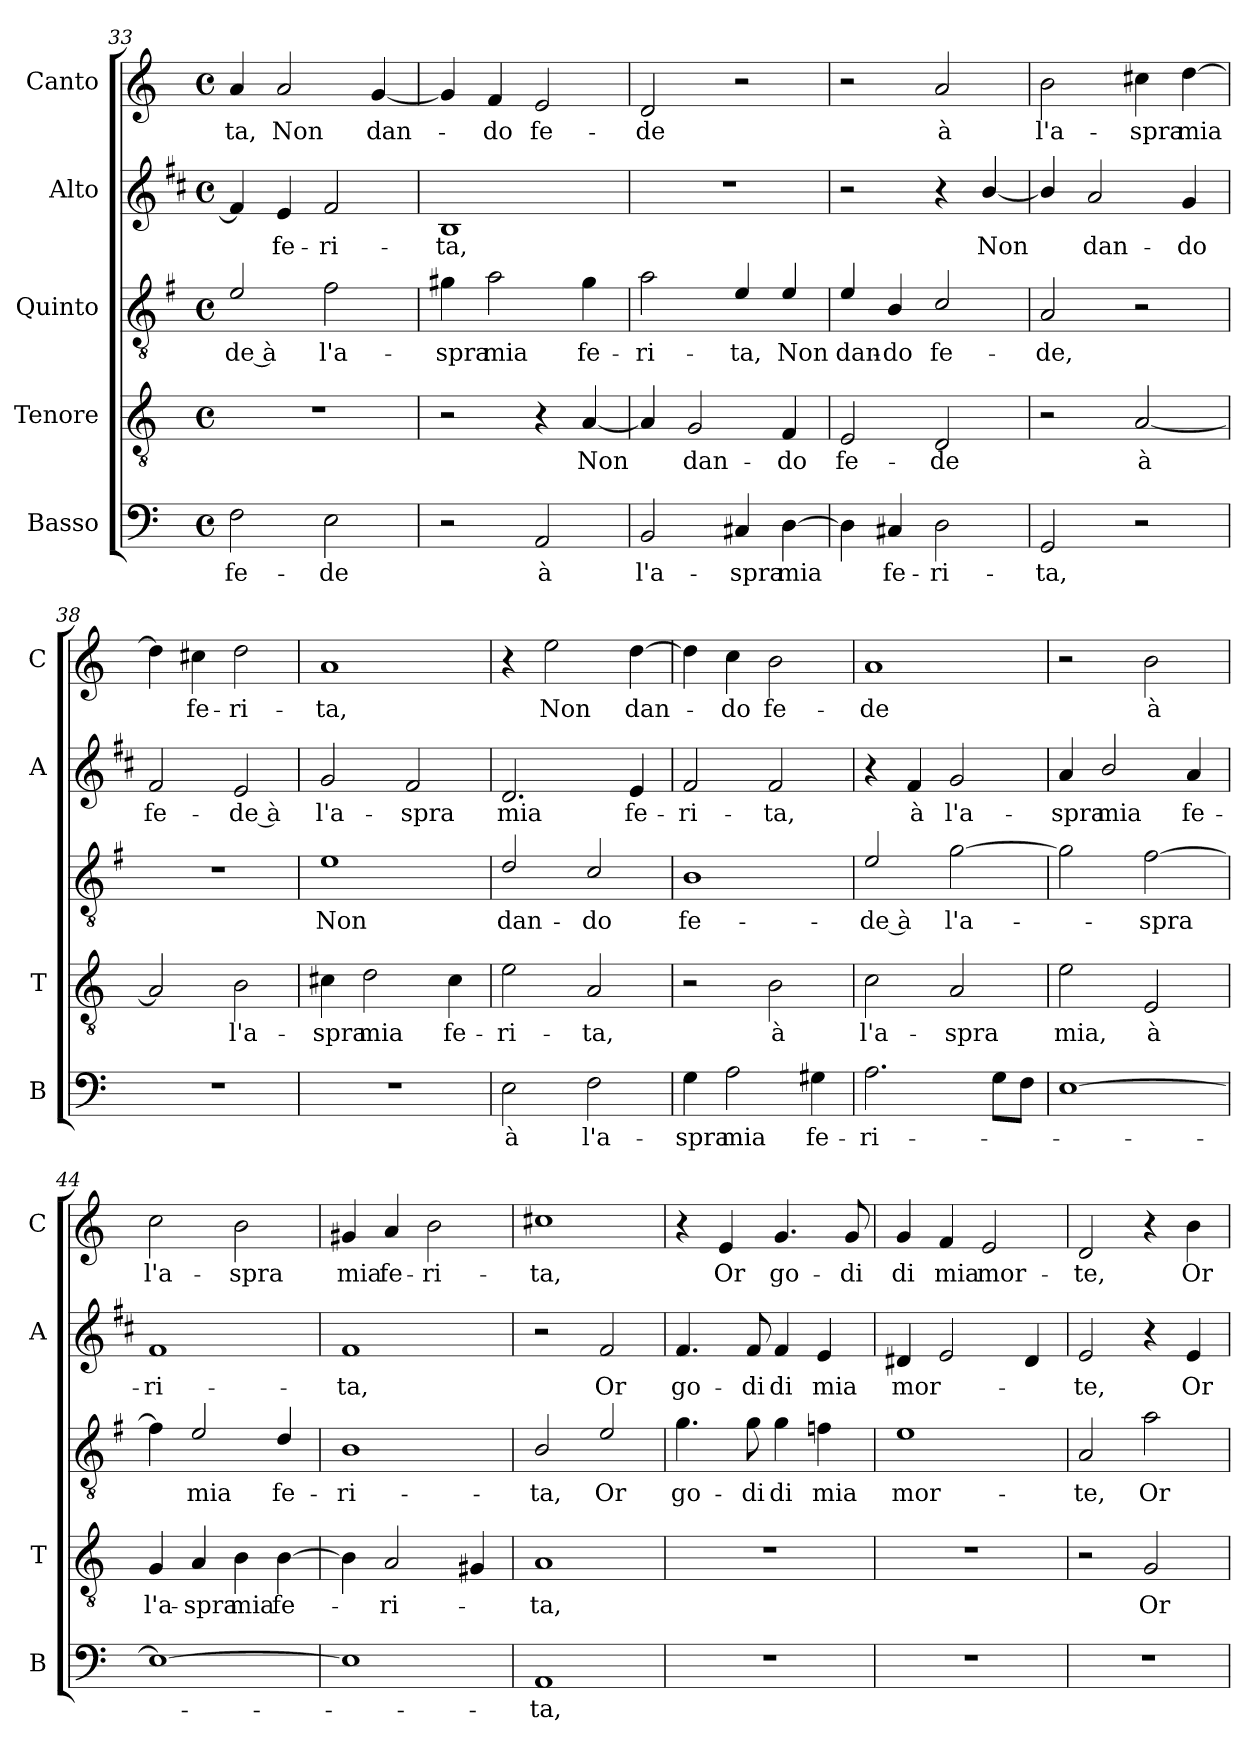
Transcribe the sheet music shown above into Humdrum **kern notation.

**kern	**text	**kern	**text	**kern	**text	**kern	**text	**kern	**text
*part5	*part5	*part4	*part4	*part3	*part3	*part2	*part2	*part1	*part1
*staff5	*staff5	*staff4	*staff4	*staff3	*staff3	*staff2	*staff2	*staff1	*staff1
*I"Basso	*	*I"Tenore	*	*I"Quinto	*	*I"Alto	*	*I"Canto	*
*I'B	*	*I'T	*	*	*	*I'A	*	*I'C	*
!!LO:LB:g=z
*clefF4	*	*clefGv2	*	*clefGv2	*	*clefG2	*	*clefG2	*
*	*	*	*	*ITrd4c7	*	*ITrd1c2	*	*	*
*k[]	*	*k[]	*	*k[]	*	*k[]	*	*k[]	*
*C:	*	*C:	*	*C:	*	*C:	*	*C:	*
*M4/4	*	*M4/4	*	*M4/4	*	*M4/4	*	*M4/4	*
*met(c)	*	*met(c)	*	*met(c)	*	*met(c)	*	*met(c)	*
=33	=33	=33	=33	=33	=33	=33	=33	=33	=33
!	!LO:LY:b	!	!	!	!LO:LY:b	!	!	!	!LO:LY:b
2F\	fe-	1r	.	2A/	-de à	4e/]	.	4a/	-ta,
!	!	!	!	!	!	!	!LO:LY:b	!	!LO:LY:b
.	.	.	.	.	.	4d/	fe-	2a/	Non
!	!LO:LY:b	!	!	!	!LO:LY:b	!	!LO:LY:b	!	!
2E\	-de	.	.	2B\	l'a-	2e/	-ri-	.	.
!	!	!	!	!	!	!	!	!	!LO:LY:b
.	.	.	.	.	.	.	.	[4g/	dan-
=34	=34	=34	=34	=34	=34	=34	=34	=34	=34
!	!	!	!	!	!LO:LY:b	!	!LO:LY:b	!	!
2r	.	2r	.	4c#X\	-spra	1A	-ta,	4g/]	.
!	!	!	!	!	!LO:LY:b	!	!	!	!LO:LY:b
.	.	.	.	2d\	mia	.	.	4f/	-do
!	!LO:LY:b	!	!	!	!	!	!	!	!LO:LY:b
2AA/	à	4r	.	.	.	.	.	2e/	fe-
!	!	!	!LO:LY:b	!	!LO:LY:b	!	!	!	!
.	.	[4A/	Non	4c#\	fe-	.	.	.	.
=35	=35	=35	=35	=35	=35	=35	=35	=35	=35
!	!LO:LY:b	!	!	!	!LO:LY:b	!	!	!	!LO:LY:b
2BB/	l'a-	4A/]	.	2d\	-ri-	1r	.	2d/	-de
!	!	!	!LO:LY:b	!	!	!	!	!	!
.	.	2G/	dan-	.	.	.	.	.	.
!	!LO:LY:b	!	!	!	!LO:LY:b	!	!	!	!
4C#X/	-spra	.	.	4A/	-ta,	.	.	2r	.
!	!LO:LY:b	!	!LO:LY:b	!	!LO:LY:b	!	!	!	!
[4D\	mia	4F/	-do	4A/	Non	.	.	.	.
=36	=36	=36	=36	=36	=36	=36	=36	=36	=36
!	!	!	!LO:LY:b	!	!LO:LY:b	!	!	!	!
4D\]	.	2E/	fe-	4A/	dan-	2r	.	2r	.
!	!LO:LY:b	!	!	!	!LO:LY:b	!	!	!	!
4C#X/	fe-	.	.	4E/	-do	.	.	.	.
!	!LO:LY:b	!	!LO:LY:b	!	!LO:LY:b	!	!	!	!LO:LY:b
2D\	-ri-	2D/	-de	2F/	fe-	4r	.	2a/	à
!	!	!	!	!	!	!	!LO:LY:b	!	!
.	.	.	.	.	.	[4a/	Non	.	.
=37	=37	=37	=37	=37	=37	=37	=37	=37	=37
!	!LO:LY:b	!	!	!	!LO:LY:b	!	!	!	!LO:LY:b
2GG/	-ta,	2r	.	2D/	-de,	4a/]	.	2b\	l'a-
!	!	!	!	!	!	!	!LO:LY:b	!	!
.	.	.	.	.	.	2g/	dan-	.	.
!	!	!	!LO:LY:b	!	!	!	!	!	!LO:LY:b
2r	.	[2A/	à	2r	.	.	.	4cc#X\	-spra
!	!	!	!	!	!	!	!LO:LY:b	!	!LO:LY:b
.	.	.	.	.	.	4f/	-do	[4dd\	mia
=38	=38	=38	=38	=38	=38	=38	=38	=38	=38
!	!	!	!	!	!	!	!LO:LY:b	!	!
1r	.	2A/]	.	1r	.	2e/	fe-	4dd\]	.
!	!	!	!	!	!	!	!	!	!LO:LY:b
.	.	.	.	.	.	.	.	4cc#X\	fe-
!	!	!	!LO:LY:b	!	!	!	!LO:LY:b	!	!LO:LY:b
.	.	2B\	l'a-	.	.	2d/	-de à	2dd\	-ri-
=39	=39	=39	=39	=39	=39	=39	=39	=39	=39
!	!	!	!LO:LY:b	!	!LO:LY:b	!	!LO:LY:b	!	!LO:LY:b
1r	.	4c#X\	-spra	1A	Non	2f/	l'a-	1a	-ta,
!	!	!	!LO:LY:b	!	!	!	!	!	!
.	.	2d\	mia	.	.	.	.	.	.
!	!	!	!	!	!	!	!LO:LY:b	!	!
.	.	.	.	.	.	2e/	-spra	.	.
!	!	!	!LO:LY:b	!	!	!	!	!	!
.	.	4c#\	fe-	.	.	.	.	.	.
=40	=40	=40	=40	=40	=40	=40	=40	=40	=40
!	!LO:LY:b	!	!LO:LY:b	!	!LO:LY:b	!	!LO:LY:b	!	!
2E\	à	2e\	-ri-	2G/	dan-	2.c/	mia	4r	.
!	!	!	!	!	!	!	!	!	!LO:LY:b
.	.	.	.	.	.	.	.	2ee\	Non
!	!LO:LY:b	!	!LO:LY:b	!	!LO:LY:b	!	!	!	!
2F\	l'a-	2A/	-ta,	2F/	-do	.	.	.	.
!	!	!	!	!	!	!	!LO:LY:b	!	!LO:LY:b
.	.	.	.	.	.	4d/	fe-	[4dd\	dan-
!!LO:LB:g=z
=41	=41	=41	=41	=41	=41	=41	=41	=41	=41
!	!LO:LY:b	!	!	!	!LO:LY:b	!	!LO:LY:b	!	!
4G\	-spra	2r	.	1E	fe-	2e/	-ri-	4dd\]	.
!	!LO:LY:b	!	!	!	!	!	!	!	!LO:LY:b
2A\	mia	.	.	.	.	.	.	4cc\	-do
!	!	!	!LO:LY:b	!	!	!	!LO:LY:b	!	!LO:LY:b
.	.	2B\	à	.	.	2e/	-ta,	2b\	fe-
!	!LO:LY:b	!	!	!	!	!	!	!	!
4G#X\	fe-	.	.	.	.	.	.	.	.
=42	=42	=42	=42	=42	=42	=42	=42	=42	=42
!	!LO:LY:b	!	!LO:LY:b	!	!LO:LY:b	!	!	!	!LO:LY:b
2.A\	-ri-	2c\	l'a-	2A/	-de à	4r	.	1a	-de
!	!	!	!	!	!	!	!LO:LY:b	!	!
.	.	.	.	.	.	4e/	à	.	.
!	!	!	!LO:LY:b	!	!LO:LY:b	!	!LO:LY:b	!	!
.	.	2A/	-spra	[2c\	l'a-	2f/	l'a-	.	.
8G\L	.	.	.	.	.	.	.	.	.
8F\J	.	.	.	.	.	.	.	.	.
=43	=43	=43	=43	=43	=43	=43	=43	=43	=43
!	!	!	!LO:LY:b	!	!	!	!LO:LY:b	!	!
[1E	.	2e\	mia,	2c\]	.	4g/	-spra	2r	.
!	!	!	!	!	!	!	!LO:LY:b	!	!
.	.	.	.	.	.	2a/	mia	.	.
!	!	!	!LO:LY:b	!	!LO:LY:b	!	!	!	!LO:LY:b
.	.	2E/	à	[2B\	-spra	.	.	2b\	à
!	!	!	!	!	!	!	!LO:LY:b	!	!
.	.	.	.	.	.	4g/	fe-	.	.
=44	=44	=44	=44	=44	=44	=44	=44	=44	=44
!	!	!	!LO:LY:b	!	!	!	!LO:LY:b	!	!LO:LY:b
1E_	.	4G/	l'a-	4B\]	.	1e	-ri-	2cc\	l'a-
!	!	!	!LO:LY:b	!	!LO:LY:b	!	!	!	!
.	.	4A/	-spra	2A/	mia	.	.	.	.
!	!	!	!LO:LY:b	!	!	!	!	!	!LO:LY:b
.	.	4B\	mia	.	.	.	.	2b\	-spra
!	!	!	!LO:LY:b	!	!LO:LY:b	!	!	!	!
.	.	[4B\	fe-	4G/	fe-	.	.	.	.
=45	=45	=45	=45	=45	=45	=45	=45	=45	=45
!	!	!	!	!	!LO:LY:b	!	!LO:LY:b	!	!LO:LY:b
1E]	.	4B\]	.	1E	-ri-	1e	-ta,	4g#X/	mia
!	!	!	!LO:LY:b	!	!	!	!	!	!LO:LY:b
.	.	2A/	-ri-	.	.	.	.	4a/	fe-
!	!	!	!	!	!	!	!	!	!LO:LY:b
.	.	.	.	.	.	.	.	2b\	-ri-
.	.	4G#X/	.	.	.	.	.	.	.
=46	=46	=46	=46	=46	=46	=46	=46	=46	=46
!	!LO:LY:b	!	!LO:LY:b	!	!LO:LY:b	!	!	!	!LO:LY:b
1AA	-ta,	1A	-ta,	2E/	-ta,	2r	.	1cc#X	-ta,
!	!	!	!	!	!LO:LY:b	!	!LO:LY:b	!	!
.	.	.	.	2A/	Or	2e/	Or	.	.
=47	=47	=47	=47	=47	=47	=47	=47	=47	=47
!	!	!	!	!	!LO:LY:b	!	!LO:LY:b	!	!
1r	.	1r	.	4.c\	go-	4.e/	go-	4r	.
!	!	!	!	!	!	!	!	!	!LO:LY:b
.	.	.	.	.	.	.	.	4e/	Or
!	!	!	!	!	!LO:LY:b	!	!LO:LY:b	!	!
.	.	.	.	8c\	-di	8e/	-di	.	.
!	!	!	!	!	!LO:LY:b	!	!LO:LY:b	!	!LO:LY:b
.	.	.	.	4c\	di	4e/	di	4.g/	go-
!	!	!	!	!	!LO:LY:b	!	!LO:LY:b	!	!
.	.	.	.	4B-X\	mia	4d/	mia	.	.
!	!	!	!	!	!	!	!	!	!LO:LY:b
.	.	.	.	.	.	.	.	8g/	-di
=48	=48	=48	=48	=48	=48	=48	=48	=48	=48
!	!	!	!	!	!LO:LY:b	!	!LO:LY:b	!	!LO:LY:b
1r	.	1r	.	1A	mor-	4c#X/	mor-	4g/	di
!	!	!	!	!	!	!	!	!	!LO:LY:b
.	.	.	.	.	.	2d/	.	4f/	mia
!	!	!	!	!	!	!	!	!	!LO:LY:b
.	.	.	.	.	.	.	.	2e/	mor-
.	.	.	.	.	.	4c#/	.	.	.
!!LO:PB:g=z
=49	=49	=49	=49	=49	=49	=49	=49	=49	=49
!	!	!	!	!	!LO:LY:b	!	!LO:LY:b	!	!LO:LY:b
1r	.	2r	.	2D/	-te,	2d/	-te,	2d/	-te,
!	!	!	!LO:LY:b	!	!LO:LY:b	!	!	!	!
.	.	2G/	Or	2d\	Or	4r	.	4r	.
!	!	!	!	!	!	!	!LO:LY:b	!	!LO:LY:b
.	.	.	.	.	.	4d/	Or	4b\	Or
=	=	=	=	=	=	=	=	=	=
*-	*-	*-	*-	*-	*-	*-	*-	*-	*-
